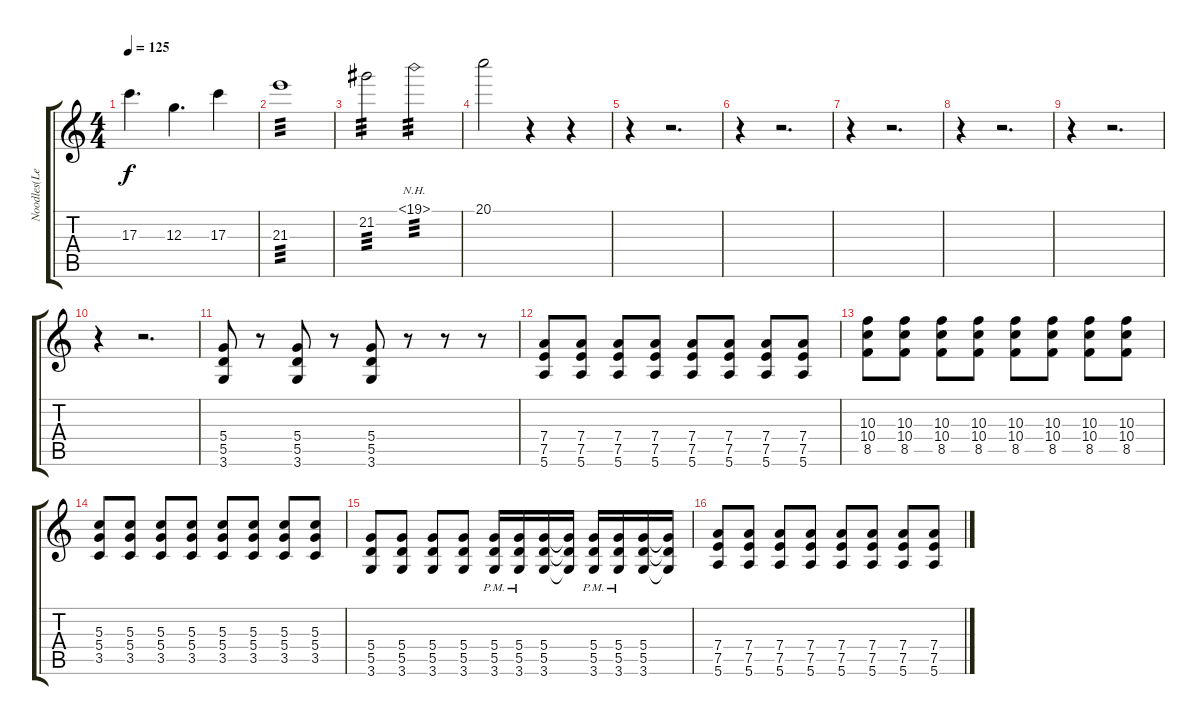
\track ("Noodles(Lead Guitar)" "Noodles(Le") {instrument distortionguitar}
\staff {score tabs}
\tuning (E4 B3 G3 D3 A2 E2) {hide}
\ts (4 4)
\tempo 125
\clef g2
\ks c
17.3.4{d dy f} 12.3.4{d} 17.3.4 |
21.3.1{tp 3} |
21.2.2{tp 3} 19.1{nh}.2{tp 3} |
20.1.2 r.4 r.4 |
r.4 r.2{d} |
r.4 r.2{d} |
r.4 r.2{d} |
r.4 r.2{d} |
r.4 r.2{d} |
r.4 r.2{d} |
(5.4 5.5 3.6).8 r.8 (5.4 5.5 3.6).8 r.8 (5.4 5.5 3.6).8 r.8 r.8 r.8 |
(7.4 7.5 5.6).8 (7.4 7.5 5.6).8 (7.4 7.5 5.6).8 (7.4 7.5 5.6).8 (7.4 7.5 5.6).8 (7.4 7.5 5.6).8 (7.4 7.5 5.6).8 (7.4 7.5 5.6).8 |
(10.3 10.4 8.5).8 (10.3 10.4 8.5).8 (10.3 10.4 8.5).8 (10.3 10.4 8.5).8 (10.3 10.4 8.5).8 (10.3 10.4 8.5).8 (10.3 10.4 8.5).8 (10.3 10.4 8.5).8 |
(5.3 5.4 3.5).8 (5.3 5.4 3.5).8 (5.3 5.4 3.5).8 (5.3 5.4 3.5).8 (5.3 5.4 3.5).8 (5.3 5.4 3.5).8 (5.3 5.4 3.5).8 (5.3 5.4 3.5).8 |
(5.4 5.5 3.6).8 (5.4 5.5 3.6).8 (5.4 5.5 3.6).8 (5.4 5.5 3.6).8 (5.4{pm} 5.5{pm} 3.6{pm}).16 (5.4{pm} 5.5{pm} 3.6{pm}).16 (5.4 5.5 3.6).16 (5.4{t} 5.5{t} 3.6{t}).16 (5.4{pm} 5.5{pm} 3.6{pm}).16 (5.4{pm} 5.5{pm} 3.6{pm}).16 (5.4 5.5 3.6).16 (5.4{t} 5.5{t} 3.6{t}).16 |
(7.4 7.5 5.6).8 (7.4 7.5 5.6).8 (7.4 7.5 5.6).8 (7.4 7.5 5.6).8 (7.4 7.5 5.6).8 (7.4 7.5 5.6).8 (7.4 7.5 5.6).8 (7.4 7.5 5.6).8
